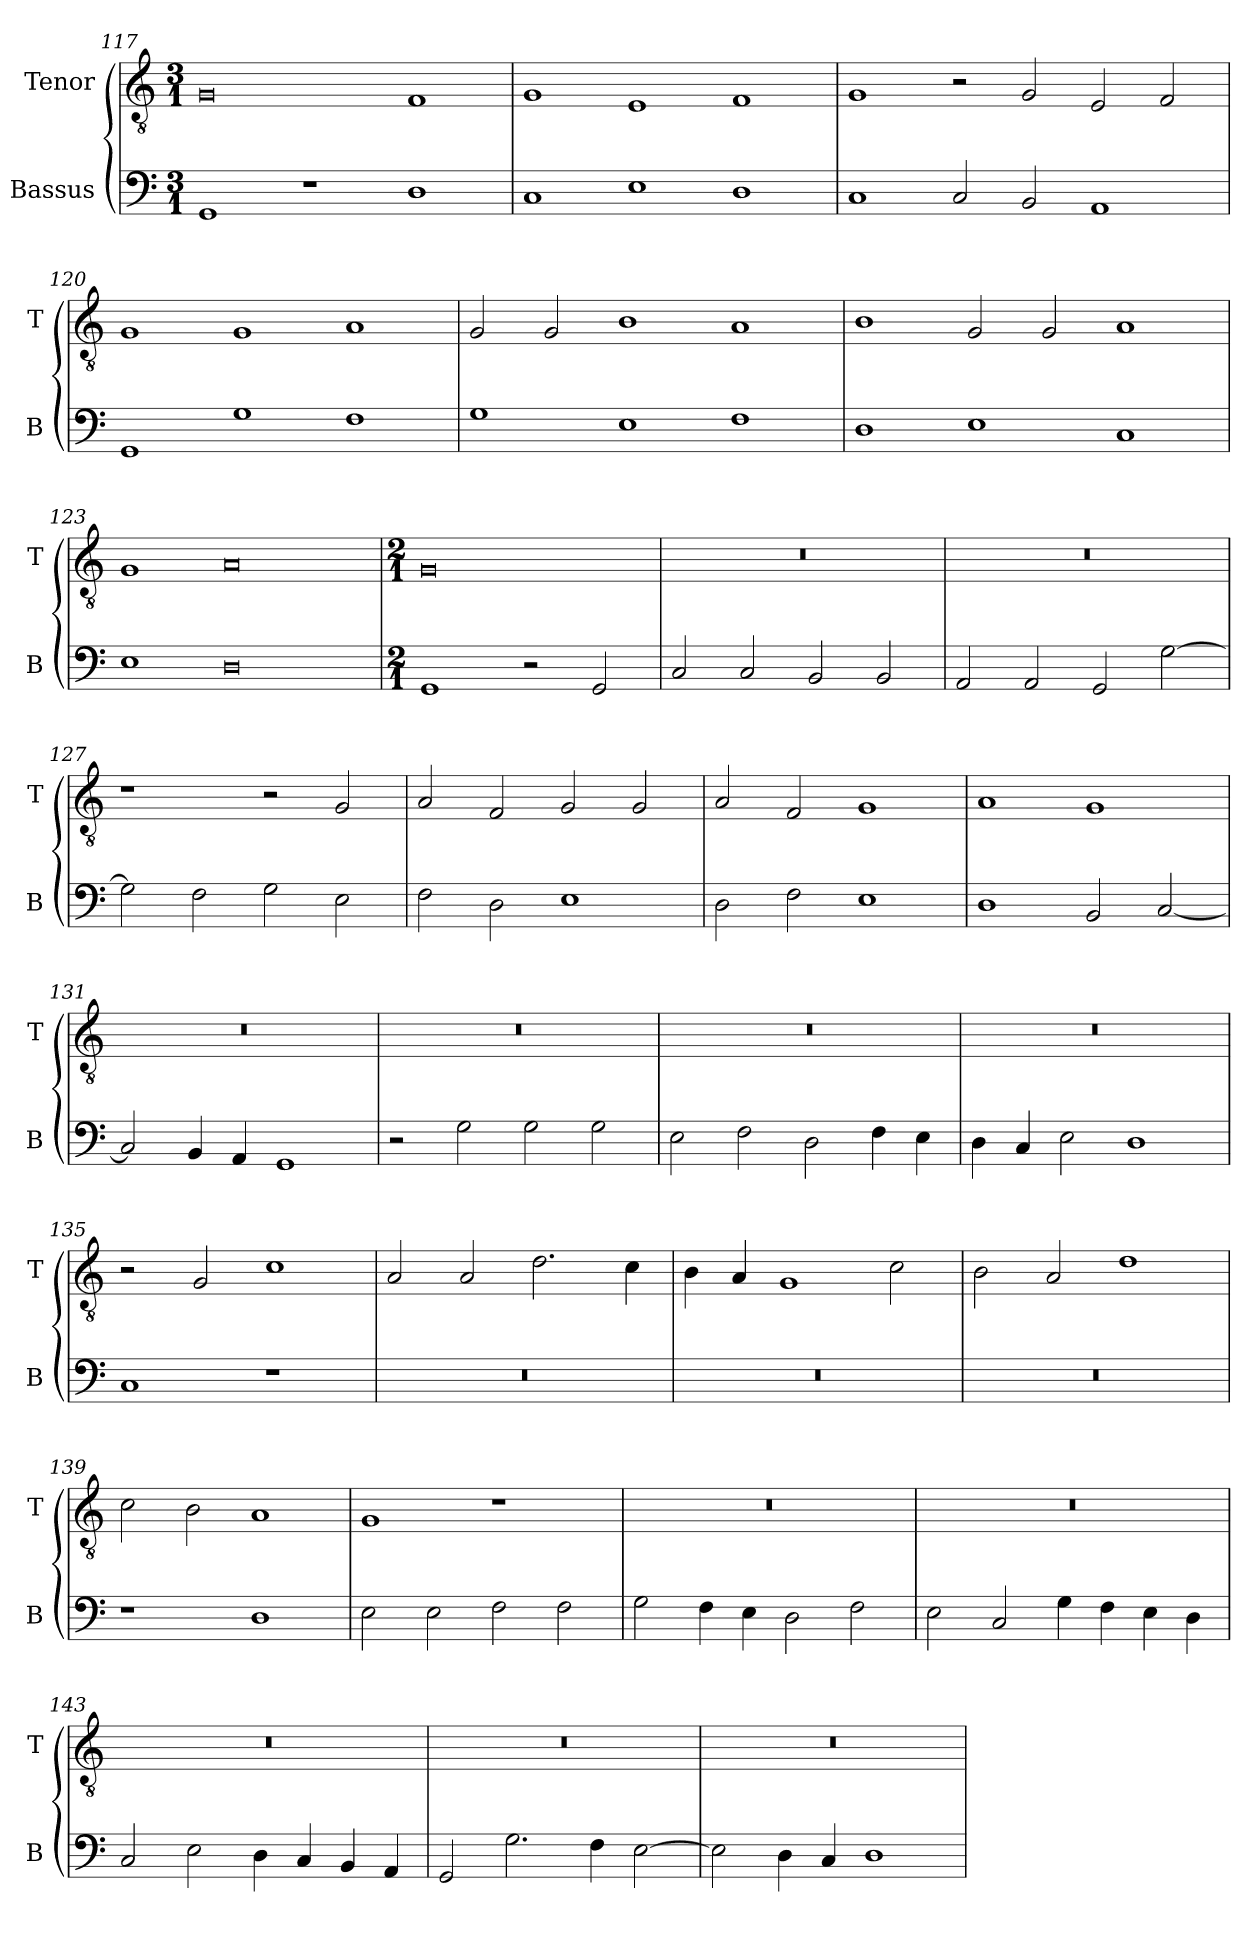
**kern	**kern
*part2	*part1
*staff2	*staff1
*I"Bassus	*I"Tenor
*I'B	*I'T
*clefF4	*clefGv2
*k[]	*k[]
*M3/1	*M3/1
=117	=117
1GG	0G
1r	.
1D	1F
=118	=118
1C	1G
1E	1E
1D	1F
=119	=119
1C	1G
2C/	2r
2BB/	2G/
1AA	2E/
.	2F/
=120	=120
1GG	1G
1G	1G
1F	1A
=121	=121
1G	2G/
.	2G/
1E	1B
1F	1A
=122	=122
1D	1B
1E	2G/
.	2G/
1C	1A
=123	=123
1E	1G
0D	0A
=124	=124
*M2/1	*M2/1
1GG	0G
2r	.
2GG/	.
=125	=125
2C/	0r
2C/	.
2BB/	.
2BB/	.
=126	=126
2AA/	0r
2AA/	.
2GG/	.
[2G\	.
=127	=127
2G\]	1r
2F\	.
2G\	2r
2E\	2G/
=128	=128
2F\	2A/
2D\	2F/
1E	2G/
.	2G/
=129	=129
2D\	2A/
2F\	2F/
1E	1G
=130	=130
1D	1A
2BB/	1G
[2C/	.
=131	=131
2C/]	0r
4BB/	.
4AA/	.
1GG	.
=132	=132
2r	0r
2G\	.
2G\	.
2G\	.
=133	=133
2E\	0r
2F\	.
2D\	.
4F\	.
4E\	.
=134	=134
4D\	0r
4C/	.
2E\	.
1D	.
=135	=135
1C	2r
.	2G/
1r	1c
=136	=136
0r	2A/
.	2A/
.	2.d\
.	4c\
=137	=137
0r	4B\
.	4A/
.	1G
.	2c\
=138	=138
0r	2B\
.	2A/
.	1d
=139	=139
1r	2c\
.	2B\
1D	1A
=140	=140
2E\	1G
2E\	.
2F\	1r
2F\	.
=141	=141
2G\	0r
4F\	.
4E\	.
2D\	.
2F\	.
=142	=142
2E\	0r
2C/	.
4G\	.
4F\	.
4E\	.
4D\	.
=143	=143
2C/	0r
2E\	.
4D\	.
4C/	.
4BB/	.
4AA/	.
=144	=144
2GG/	0r
2.G\	.
4F\	.
[2E\	.
=145	=145
2E\]	0r
4D\	.
4C/	.
1D	.
=	=
*-	*-
